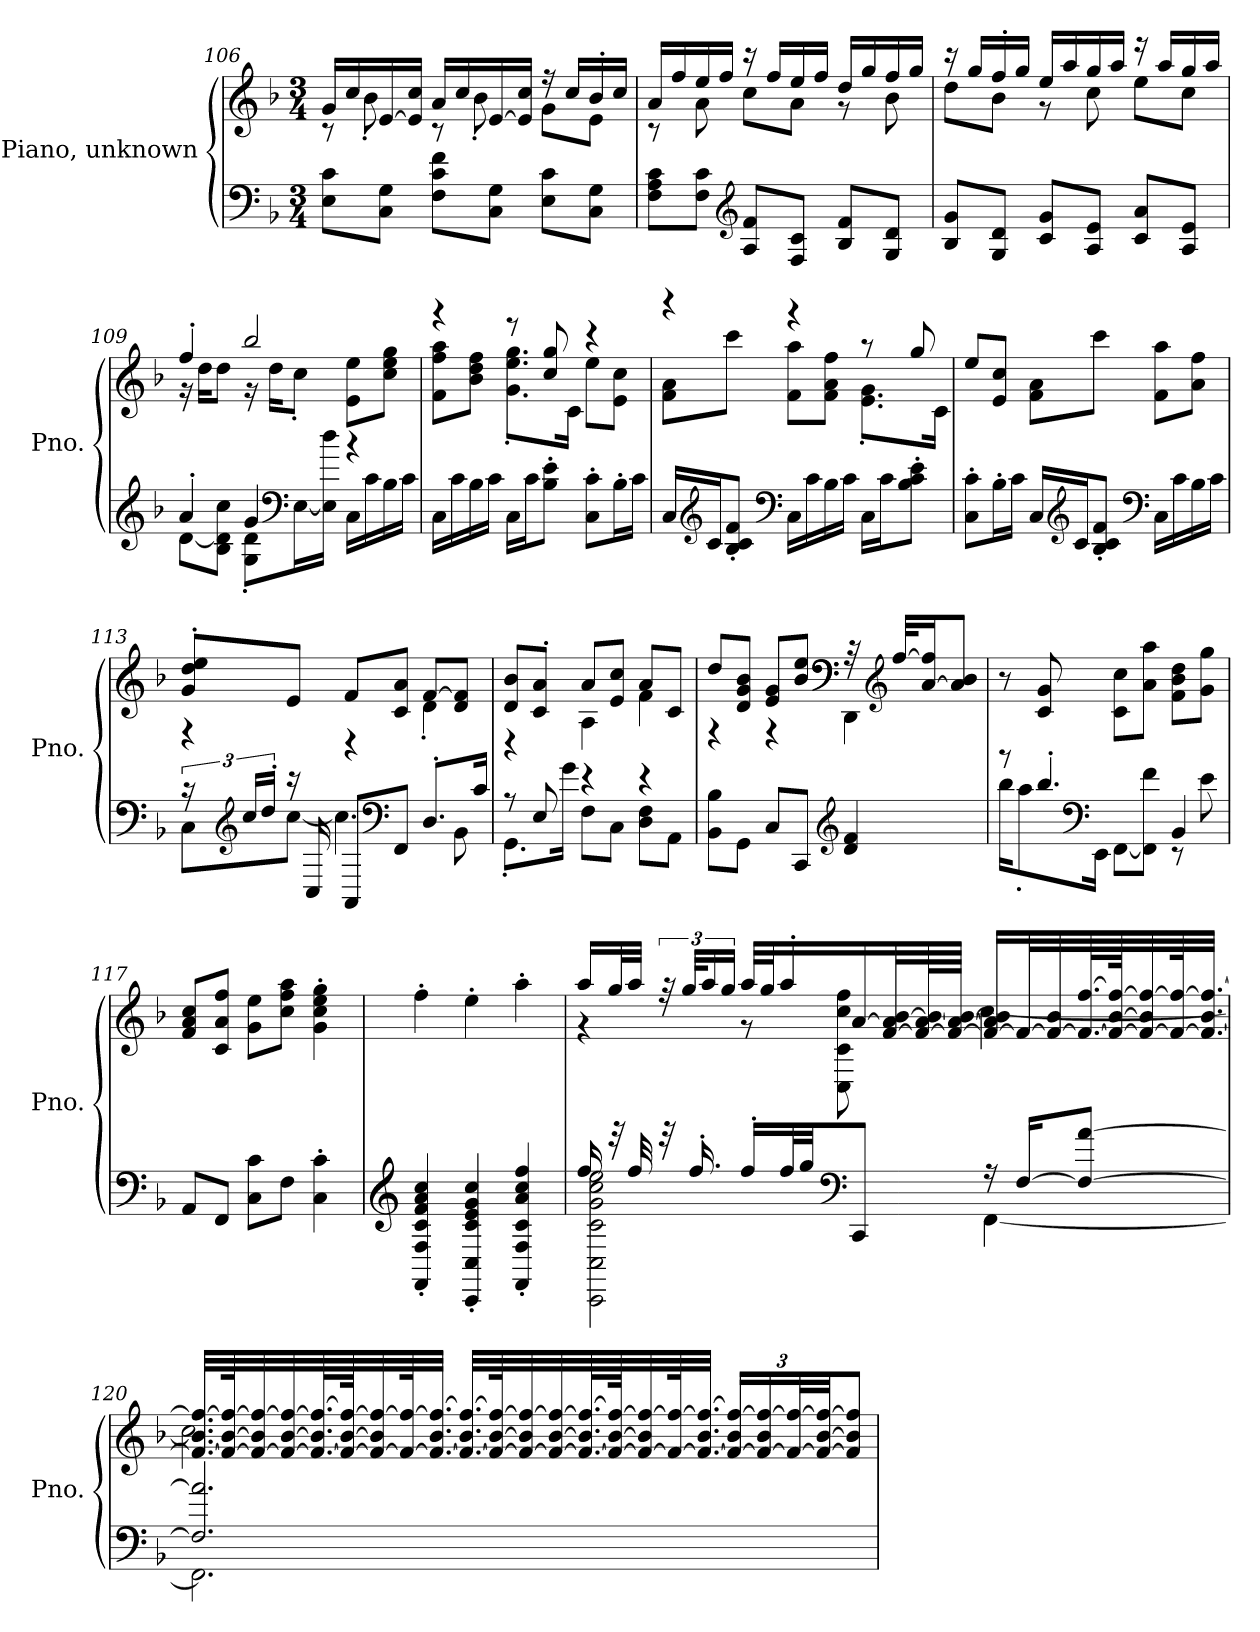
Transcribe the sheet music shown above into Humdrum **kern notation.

**kern	**kern
*part1	*part1
*staff2	*staff1
*I"Piano, unknown	*
*I'Pno.	*
*clefF4	*clefG2
*k[b-]	*k[b-]
*M3/4	*M3/4
=106	=106
*	*^
8E\ 8c\L	16g/LL	8r
.	16cc/	.
8C\ 8G\J	[16e/	8b-'\
.	16e/] 16cc/JJ	.
8F\ 8c\ 8f\L	16a/LL	8r
.	16cc/	.
8C\ 8G\J	[16e/	8b-'\
.	16e/] 16cc/JJ	.
8E\ 8c\L	16r	8g\L
.	16cc/LL	.
8C\ 8G\J	16b-'/	8e\J
.	16cc/JJ	.
!!LO:LB:g=z	!!
=107	=107	=107
8F\ 8A\ 8c\L	16a/LL	8r
.	16ff/	.
8F\ 8c\J	16ee/	8a\
.	16ff/JJ	.
*clefG2	*	*
8A/ 8f/L	16r	8cc\L
.	16ff/LL	.
8F/ 8c/J	16ee/	8a\J
.	16ff/JJ	.
8B-/ 8f/L	16dd/LL	8r
.	16gg/	.
8G/ 8d/J	16ff/	8b-\
.	16gg/JJ	.
=108	=108	=108
8B-/ 8g/L	16r	8dd\L
.	16gg/LL	.
8G/ 8d/J	16ff'/	8b-\J
.	16gg/JJ	.
8c/ 8g/L	16ee/LL	8r
.	16aa/	.
8A/ 8e/J	16gg/	8cc\
.	16aa/JJ	.
8c/ 8a/L	16r	8ee\L
.	16aa/LL	.
8A/ 8e/J	16gg/	8cc\J
.	16aa/JJ	.
=109	=109	=109
*^	*	*
4a'/	[8d\L	4ff'/	16r
.	.	.	16dd\KL
.	8B-\ 8d\] 8cc\J	.	8dd\J
4g/	8G\' 8d\'L	2bb-/	16r
.	.	.	16dd\KL
*clefF4	*	*	*
.	[16E\L	.	8cc'\J
.	16E\] 16dd\JJ	.	.
4r	16C\LL	.	8e\ 8ee\L
.	16c\	.	.
.	16B-\	.	8cc\ 8ee\ 8gg\J
.	16c\JJ	.	.
*v	*v	*	*
!!LO:LB:g=z	!!
=110	=110	=110
16C\LL	4r	8f\ 8ff\ 8aa\L
16c\	.	.
16B-\	.	8b-\ 8dd\ 8ff\J
16c\JJ	.	.
16C\LL	8r	8.g\' 8.ee\' 8.gg\'L
16c\J	.	.
8B-\' 8e\'J	8cc/ 8gg/	.
.	.	16c\Jk
8C\' 8c\'L	4r	8ee\L
16B-'\L	.	8e\ 8cc\J
16c\JJ	.	.
=111	=111	=111
16C/LL	4r	8f\ 8a\L
*clefG2	*	*
16c/J	.	.
8B-/' 8c/' 8f/'J	.	8ccc\J
*clefF4	*	*
16C\LL	4r	8f\ 8aa\L
16c\	.	.
16B-\	.	8f\ 8a\ 8ff\J
16c\JJ	.	.
16C\LL	8r	8.e\' 8.g\'L
16c\J	.	.
8B-\' 8c\' 8e\'J	8gg/	.
.	.	16c\Jk
*	*v	*v
=112	=112
8C\' 8c\'L	8ee/L
16B-'\L	8e/ 8cc/J
16c\JJ	.
16C/LL	8f\ 8a\L
*clefG2	*
16c/J	.
8B-/' 8c/' 8f/'J	8ccc\J
*clefF4	*
16C\LL	8f\ 8aa\L
16c\	.
16B-\	8a\ 8ff\J
16c\JJ	.
!!LO:PB:g=z
=113	=113
*^	*^
24r	8C\L	8g/' 8dd/' 8ee/'L	4r
*clefG2	*	*	*
24cc/LL	.	.	.
24dd'/JJ	.	.	.
16r	[8cc\J	8e/J	.
16C/	.	.	.
8AA/L	4.cc\]	8f/L	4r
*clefF4	*	*	*
8FF/J	.	8c/ 8a/J	.
8.D'/L	.	[8f/L	4d'\
.	8BB-\	8d/ 8f/]J	.
16c/Jk	.	.	.
=114	=114	=114	=114
8r	8.GG'\L	8d/ 8b-/L	4r
8E/	.	8c/' 8a/'J	.
.	16g\Jk	.	.
4r	8F\L	8a/L	4A\
.	8C\J	8e/ 8cc/J	.
4r	8D\ 8F\L	8a/L	4f\
.	8AA\J	8c/J	.
*v	*v	*	*
=115	=115	=115
8BB-\ 8B-\L	8dd/L	4r
8GG\J	8d/ 8g/ 8b-/J	.
8C/L	8e/ 8g/L	4r
8CC/J	8b-/ 8ee/J	.
*clefG2	*clefF4	*
4d/ 4f/	32r	4DD\
*	*clefG2	*
.	[32ff/KLL	.
.	[16a/ 16ff/]J	.
.	8a/] 8b-/J	.
*	*v	*v
!!LO:LB:g=z
=116	=116
*^	*
8r	16bb-\KL	8r
.	8aa'\	.
4.bb-'/	.	8c/ 8g/
*clefF4	*	*
.	16EE\Jk	.
.	[8FF\L	8c\ 8cc\L
.	8FF\] 8f\J	8a\ 8aa\J
4BB-/	8r	8f\ 8b-\ 8dd\L
.	8e\	8g\ 8gg\J
*v	*v	*
=117	=117
8AA/L	8f/ 8a/ 8cc/L
8FF/J	8c/ 8a/ 8ff/J
8C\ 8c\L	8g\ 8ee\L
8F\J	8cc\ 8ff\ 8aa\J
4C\' 4c\'	4g\' 4cc\' 4ee\' 4gg\'
=118	=118
*clefG2	*
4FF/' 4F/' 4c/' 4f/' 4a/' 4cc/'	4ff'\
4CC/' 4C/' 4c/' 4e/' 4g/' 4cc/'	4ee'\
4FF/' 4F/' 4c/' 4a/' 4cc/' 4ff/'	4aa'\
!!LO:LB:g=z
=119	=119
*^	*^
16ff/	2CC\ 2C\ 2c\ 2g\ 2cc\ 2ee\	16aa/LL	4r
32r	.	32gg/L	.
32ff/	.	32aa/JJJ	.
32r	.	48r	.
.	.	48gg/KLL	.
16.ff'/	.	.	.
.	.	24aa/	.
.	.	24gg/JJ	.
16ff'/LL	.	32aa/LLL	8r
.	.	32gg/J	.
32ff/L	.	16aa'/	.
32gg/JJ	.	.	.
*clefF4	*	*	*
8CC/J	.	[16a/	8C\ 8c\ 8cc\ 8ff\
.	.	[32f/ 32a/] [32b-/L	.
.	.	64f/_ [64a/ 64b-/]L	.
.	.	64f/_ 64a/_ [64b-/JJJJ	.
16r	[4FF\	16f/_ 16a/] 16b-/]LL	[4cc\
[16F/KL	.	32f/L_	.
.	.	32f/_ 32b-/	.
8F/_ [8a/J	.	64.f/_ [64.ff/L	.
.	.	128f/_ [128b-/ 128ff/_JK	.
.	.	32f/_ 32b-/] 32ff/_	.
.	.	64f/_ 64ff/_K	.
.	.	32.f/_ 32.b-/ 32.ff/_JJJ	.
!!LO:LB:g=z	!!
=120	=120	=120	=120
2.F/] 2.a/]	2.FF\]	32.f/_ 32.b-/ 32.ff/_LLL	2.cc\]
.	.	64f/_ [64b-/ 64ff/_K	.
.	.	32f/_ 32b-/] 32ff/_	.
.	.	32f/_ [32b-/ 32ff/_	.
.	.	64.f/_ 64.b-/] 64.ff/_L	.
.	.	128f/_ [128b-/ 128ff/_JK	.
.	.	32f/_ 32b-/] 32ff/_	.
.	.	64f/_ 64ff/_K	.
.	.	32.f/_ 32.b-/ 32.ff/_JJJ	.
.	.	32.f/_ 32.b-/ 32.ff/_LLL	.
.	.	64f/_ [64b-/ 64ff/_K	.
.	.	32f/_ 32b-/] 32ff/_	.
.	.	32f/_ [32b-/ 32ff/_	.
.	.	64.f/_ 64.b-/] 64.ff/_L	.
.	.	128f/_ [128b-/ 128ff/_JK	.
.	.	32f/_ 32b-/] 32ff/_	.
.	.	64f/_ 64ff/_K	.
.	.	32.f/_ 32.b-/ 32.ff/_JJJ	.
*	*	*Xbrackettup	*
.	.	24f/_ 24b-/ 24ff/_LL	.
.	.	24f/_ 24b-/ 24ff/_	.
.	.	48f/_ 48ff/_L	.
.	.	48f/_ [48b-/ 48ff/_JJ	.
.	.	8f/] 8b-/] 8ff/]J	.
*v	*v	*	*
*	*v	*v
=	=
*-	*-
